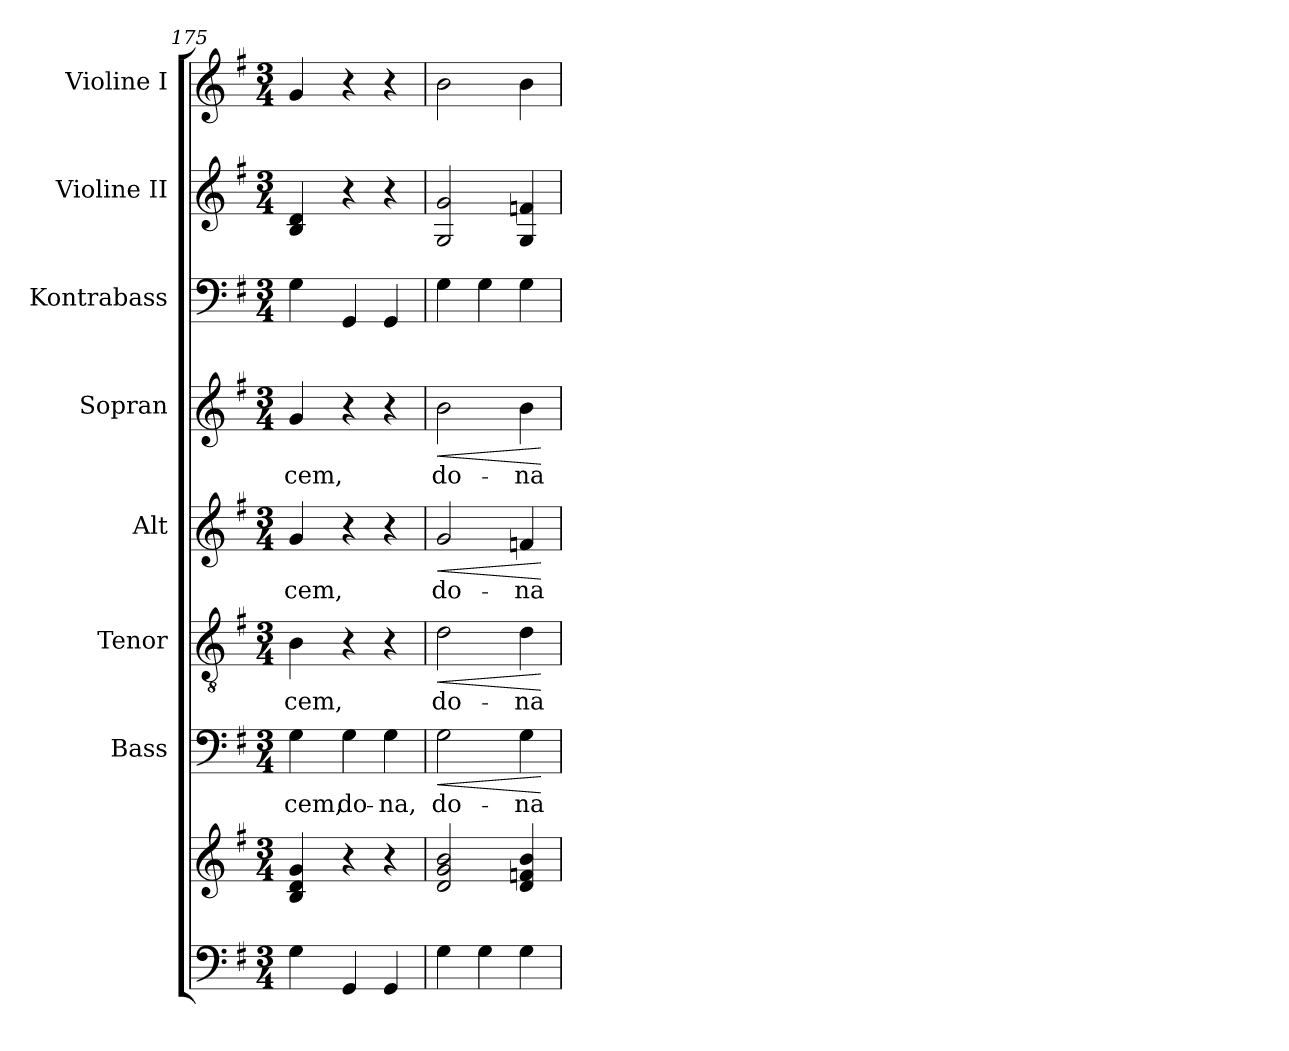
**kern	**kern	**kern	**text	**dynam	**kern	**text	**dynam	**kern	**text	**dynam	**kern	**text	**dynam	**kern	**kern	**kern
*part8	*part8	*part7	*part7	*part7	*part6	*part6	*part6	*part5	*part5	*part5	*part4	*part4	*part4	*part3	*part2	*part1
*staff9	*staff8	*staff7	*staff7	*staff7	*staff6	*staff6	*staff6	*staff5	*staff5	*staff5	*staff4	*staff4	*staff4	*staff3	*staff2	*staff1
*	*	*I"Bass	*	*	*I"Tenor	*	*	*I"Alt	*	*	*I"Sopran	*	*	*I"Kontrabass	*I"Violine II	*I"Violine I
*	*	*I'B.	*	*	*I'T.	*	*	*I'A.	*	*	*I'S.	*	*	*I'Kb.	*I'Vl. II	*I'Vl. I
*clefF4	*clefG2	*clefF4	*	*	*clefGv2	*	*	*clefG2	*	*	*clefG2	*	*	*clefF4	*clefG2	*clefG2
*	*	*	*	*	*	*	*	*	*	*	*	*	*	*ITrd7c12	*	*
*k[f#]	*k[f#]	*k[f#]	*	*	*k[f#]	*	*	*k[f#]	*	*	*k[f#]	*	*	*k[f#]	*k[f#]	*k[f#]
*G:	*G:	*G:	*	*	*G:	*	*	*G:	*	*	*G:	*	*	*G:	*G:	*G:
*M3/4	*M3/4	*M3/4	*	*	*M3/4	*	*	*M3/4	*	*	*M3/4	*	*	*M3/4	*M3/4	*M3/4
=175	=175	=175	=175	=175	=175	=175	=175	=175	=175	=175	=175	=175	=175	=175	=175	=175
!	!	!	!LO:LY:b	!	!	!LO:LY:b	!	!	!LO:LY:b	!	!	!LO:LY:b	!	!	!	!
4G\	4B/ 4d/ 4g/	4G\	-cem,	.	4B\	-cem,	.	4g/	-cem,	.	4g/	-cem,	.	4GG\	4B/ 4d/	4g/
!	!	!	!LO:LY:b	!	!	!	!	!	!	!	!	!	!	!	!	!
4GG/	4r	4G\	do-	.	4r	.	.	4r	.	.	4r	.	.	4GGG/	4r	4r
!	!	!	!LO:LY:b	!	!	!	!	!	!	!	!	!	!	!	!	!
4GG/	4r	4G\	-na,	.	4r	.	.	4r	.	.	4r	.	.	4GGG/	4r	4r
=176	=176	=176	=176	=176	=176	=176	=176	=176	=176	=176	=176	=176	=176	=176	=176	=176
!	!	!	!LO:LY:b	!LO:HP:b	!	!LO:LY:b	!LO:HP:b	!	!LO:LY:b	!LO:HP:b	!	!LO:LY:b	!LO:HP:b	!	!	!
4G\	2d/ 2g/ 2b/	2G\	do-	<	2d\	do-	<	2g/	do-	<	2b\	do-	<	4GG\	2G/ 2g/	2b\
4G\	.	.	.	.	.	.	.	.	.	.	.	.	.	4GG\	.	.
!	!	!	!LO:LY:b	!	!	!LO:LY:b	!	!	!LO:LY:b	!	!	!LO:LY:b	!	!	!	!
4G\	4d/ 4fn/ 4b/	4G\	-na	.	4d\	-na	.	4fn/	-na	.	4b\	-na	.	4GG\	4G/ 4fn/	4b\
.	.	.	.	[	.	.	[	.	.	[	.	.	[	.	.	.
=	=	=	=	=	=	=	=	=	=	=	=	=	=	=	=	=
*-	*-	*-	*-	*-	*-	*-	*-	*-	*-	*-	*-	*-	*-	*-	*-	*-
